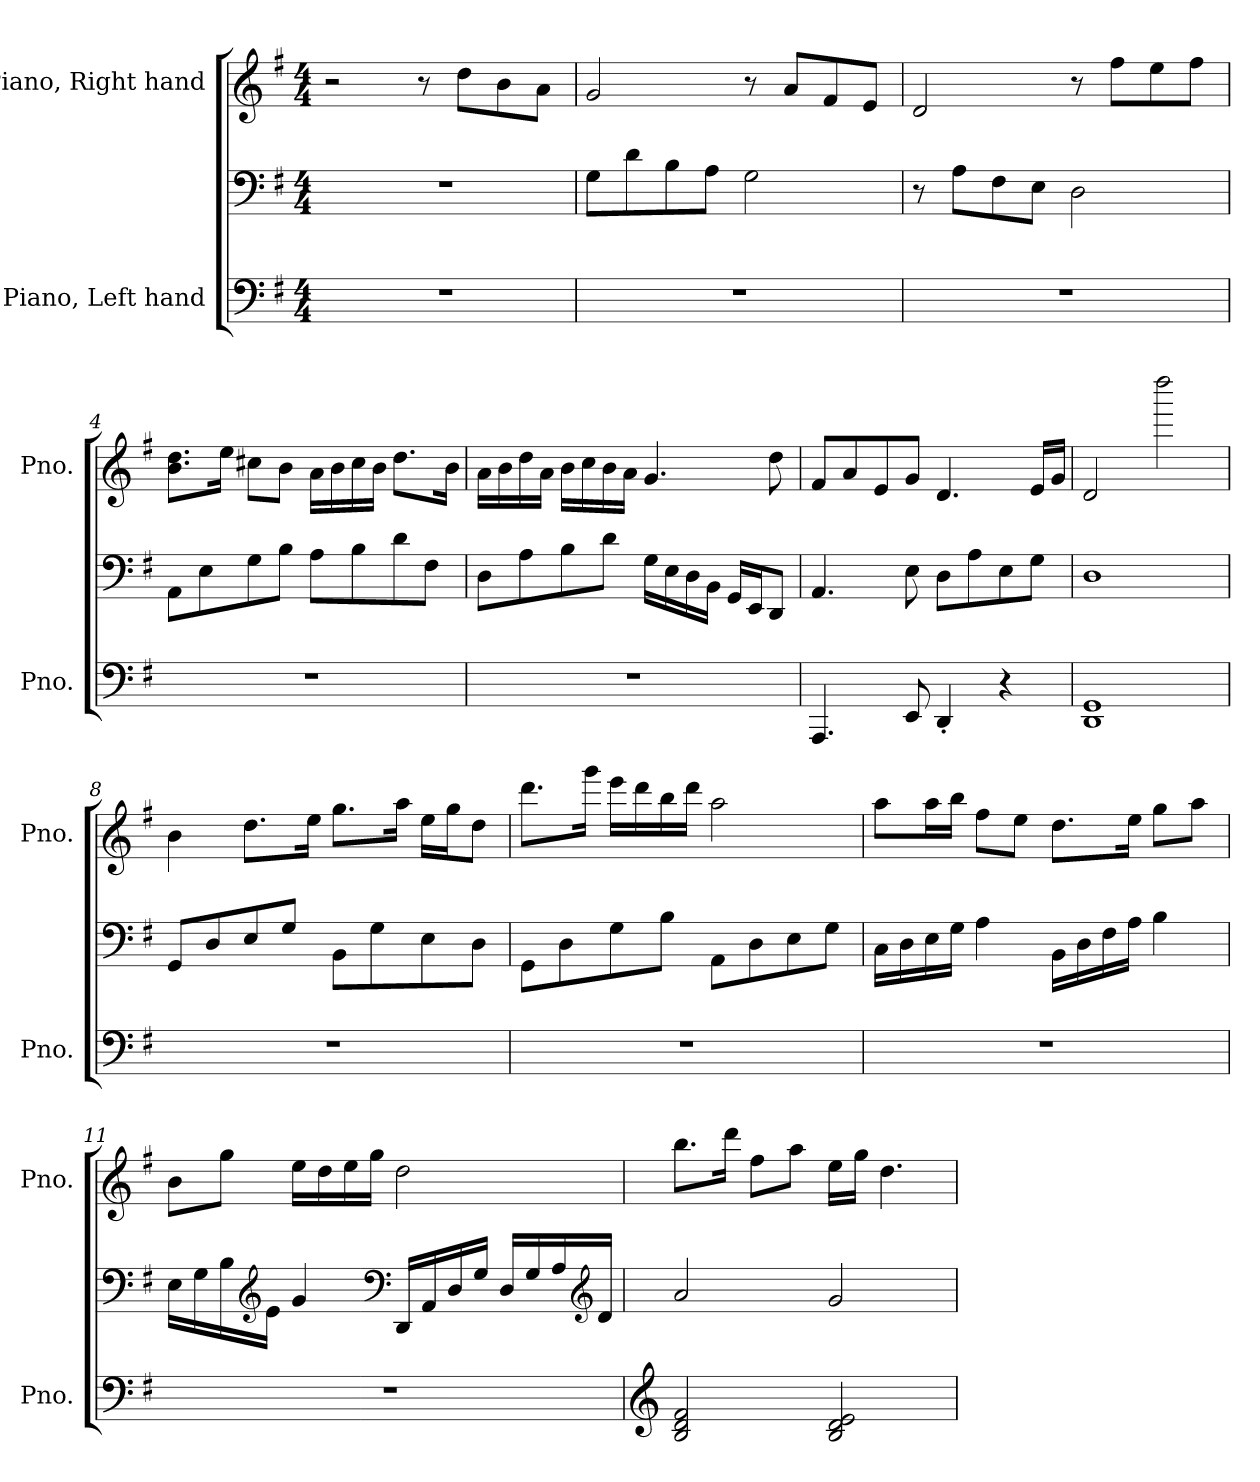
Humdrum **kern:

**kern	**kern	**kern
*part2	*part2	*part1
*staff3	*staff2	*staff1
*I"Piano, Left hand	*	*I"Piano, Right hand
*I'Pno.	*	*I'Pno.
*clefF4	*clefF4	*clefG2
*k[f#]	*k[f#]	*k[f#]
*M4/4	*M4/4	*M4/4
*MM75	*MM75	*MM75
=1	=1	=1
1r	1r	2r
.	.	8r
.	.	8dd\L
.	.	8b\
.	.	8a\J
=2	=2	=2
1r	8G\L	2g/
.	8d\	.
.	8B\	.
.	8A\J	.
.	2G\	8r
.	.	8a/L
.	.	8f#/
.	.	8e/J
=3	=3	=3
1r	8r	2d/
.	8A\L	.
.	8F#\	.
.	8E\J	.
.	2D\	8r
.	.	8ff#\L
.	.	8ee\
.	.	8ff#\J
=4	=4	=4
1r	8AA\L	8.b\ 8.dd\L
.	8E\	.
.	.	16ee\Jk
.	8G\	8cc#X\L
.	8B\J	8b\J
.	8A\L	16a\LL
.	.	16b\
.	8B\	16cc#\
.	.	16b\JJ
.	8d\	8.dd\L
.	8F#\J	.
.	.	16b\Jk
!!LO:LB:g=z
=5	=5	=5
1r	8D\L	16a\LL
.	.	16b\
.	8A\	16dd\
.	.	16a\JJ
.	8B\	16b\LL
.	.	16cc\
.	8d\J	16b\
.	.	16a\JJ
.	16G\LL	4.g/
.	16E\	.
.	16D\	.
.	16BB\JJ	.
.	16GG/LL	.
.	16EE/J	.
.	8DD/J	8dd\
=6	=6	=6
4.AAA/	4.AA/	8f#/L
.	.	8a/
.	.	8e/
8EE/	8E\	8g/J
4DD'/	8D\L	4.d/
.	8A\	.
4r	8E\	.
.	8G\J	16e/LL
.	.	16g/JJ
=7	=7	=7
1DD 1GG	1D	2d/
.	.	2dddd\
=8	=8	=8
1r	8GG/L	4b\
.	8D/	.
.	8E/	8.dd\L
.	8G/J	.
.	.	16ee\Jk
.	8BB\L	8.gg\L
.	8G\	.
.	.	16aa\Jk
.	8E\	16ee\LL
.	.	16gg\J
.	8D\J	8dd\J
!!LO:LB:g=z
=9	=9	=9
1r	8GG\L	8.ddd\L
.	8D\	.
.	.	16ggg\Jk
.	8G\	16eee\LL
.	.	16ddd\
.	8B\J	16bb\
.	.	16ddd\JJ
.	8AA\L	2aa\
.	8D\	.
.	8E\	.
.	8G\J	.
=10	=10	=10
1r	16C\LL	8aa\L
.	16D\	.
.	16E\	16aa\L
.	16G\JJ	16bb\JJ
.	4A\	8ff#\L
.	.	8ee\J
.	16BB\LL	8.dd\L
.	16D\	.
.	16F#\	.
.	16A\JJ	16ee\Jk
.	4B\	8gg\L
.	.	8aa\J
!!LO:LB:g=z
=11	=11	=11
1r	16E\LL	8b\L
.	16G\	.
.	16B\	8gg\J
*	*clefG2	*
.	16e\JJ	.
.	4g/	16ee\LL
.	.	16dd\
.	.	16ee\
.	.	16gg\JJ
*	*clefF4	*
.	16DD/LL	2dd\
.	16AA/	.
.	16D/	.
.	16G/JJ	.
.	16D/LL	.
.	16G/	.
.	16A/	.
*	*clefG2	*
.	16d/JJ	.
=12	=12	=12
*clefG2	*	*
2B/ 2d/ 2f#/	2a/	8.bb\L
.	.	16ddd\Jk
.	.	8ff#\L
.	.	8aa\J
2B/ 2d/ 2e/	2g/	16ee\LL
.	.	16gg\JJ
.	.	4.dd\
=	=	=
*-	*-	*-
